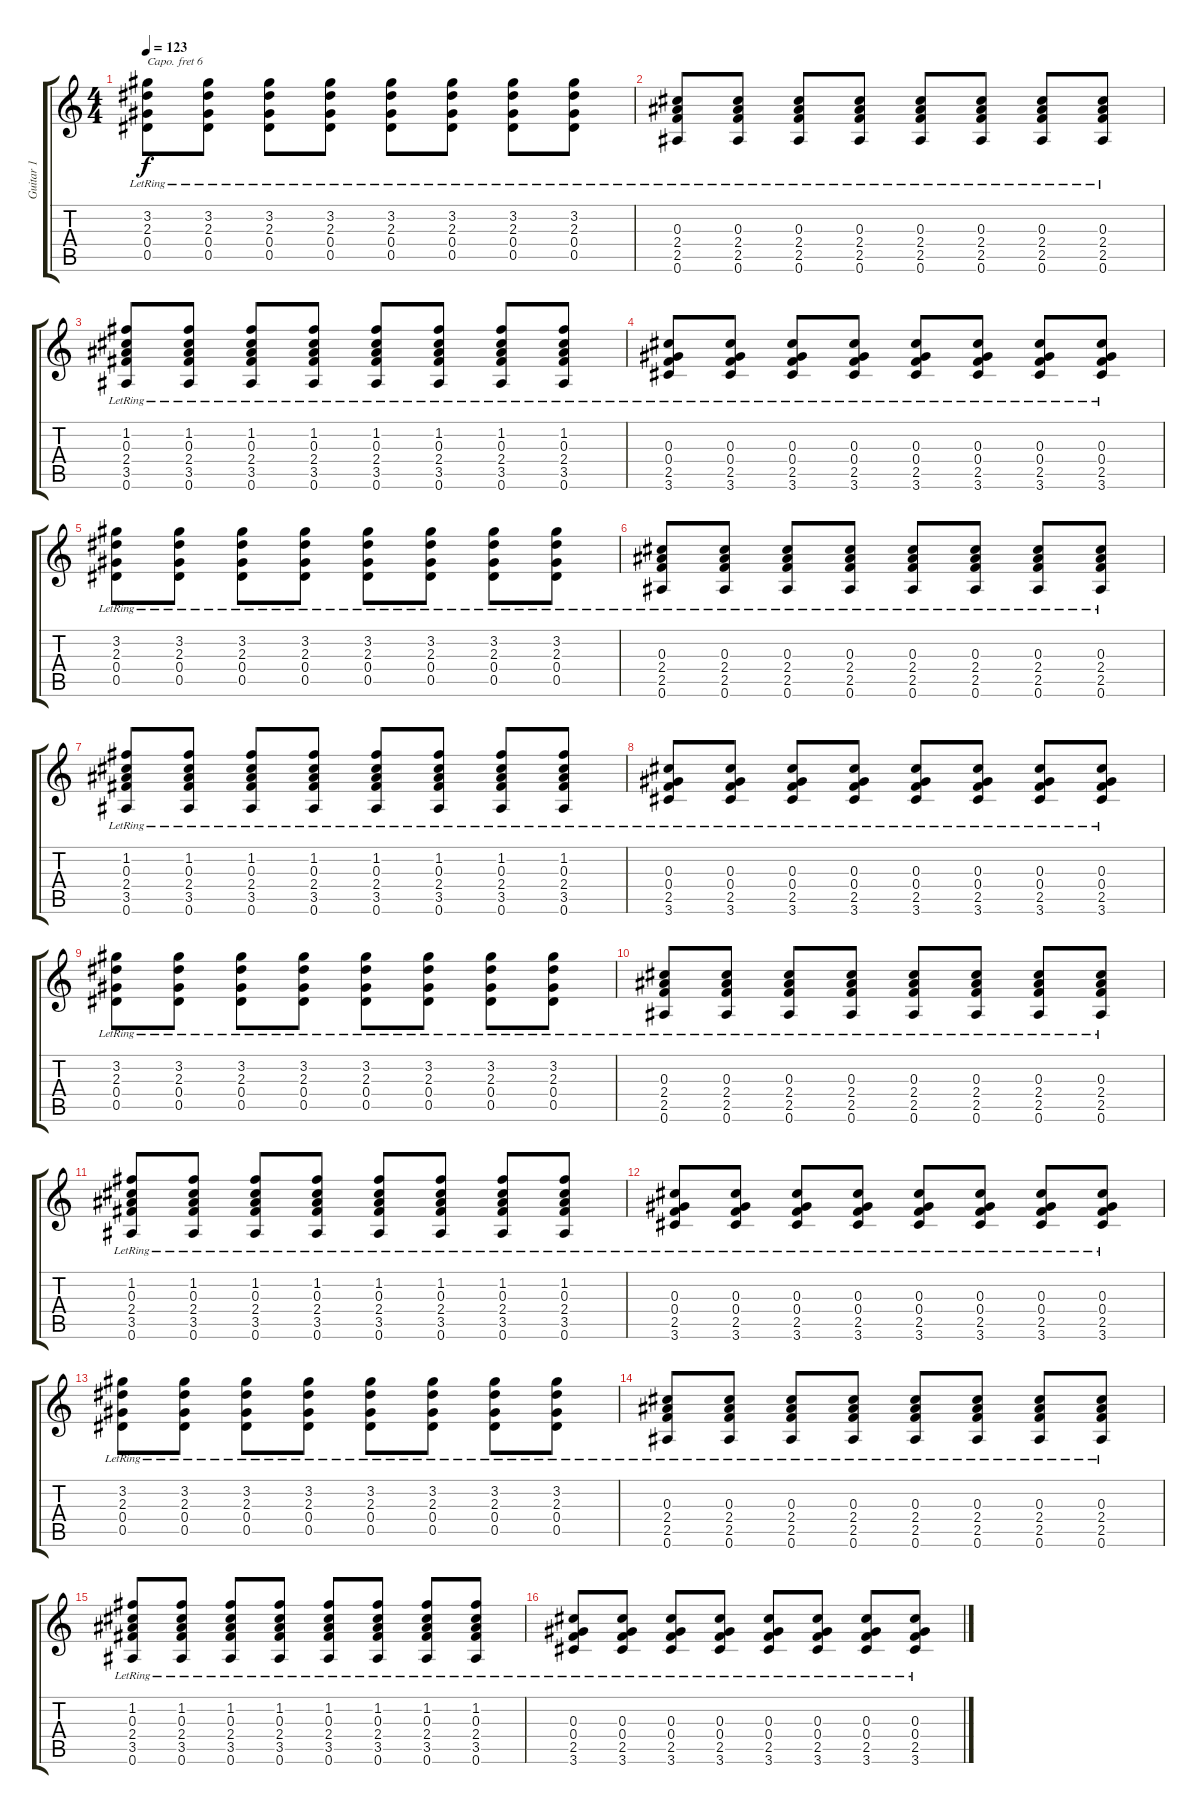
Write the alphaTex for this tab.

\track ("Guitar 1" "Guitar 1") {instrument acousticguitarsteel}
\staff {score tabs}
\capo 6
\tuning (E4 B3 G3 D3 A2 E2) {hide}
\ts (4 4)
\tempo 123
\clef g2
\ks c
(3.2{lr} 2.3{lr} 0.4{lr} 0.5{lr}).8{dy f} (3.2{lr} 2.3{lr} 0.4{lr} 0.5{lr}).8 (3.2{lr} 2.3{lr} 0.4{lr} 0.5{lr}).8 (3.2{lr} 2.3{lr} 0.4{lr} 0.5{lr}).8 (3.2{lr} 2.3{lr} 0.4{lr} 0.5{lr}).8 (3.2{lr} 2.3{lr} 0.4{lr} 0.5{lr}).8 (3.2{lr} 2.3{lr} 0.4{lr} 0.5{lr}).8 (3.2{lr} 2.3{lr} 0.4{lr} 0.5{lr}).8 |
(0.3{lr} 2.4{lr} 2.5{lr} 0.6{lr}).8 (0.3{lr} 2.4{lr} 2.5{lr} 0.6{lr}).8 (0.3{lr} 2.4{lr} 2.5{lr} 0.6{lr}).8 (0.3{lr} 2.4{lr} 2.5{lr} 0.6{lr}).8 (0.3{lr} 2.4{lr} 2.5{lr} 0.6{lr}).8 (0.3{lr} 2.4{lr} 2.5{lr} 0.6{lr}).8 (0.3{lr} 2.4{lr} 2.5{lr} 0.6{lr}).8 (0.3{lr} 2.4{lr} 2.5{lr} 0.6{lr}).8 |
(1.2{lr} 0.3{lr} 2.4{lr} 3.5{lr} 0.6{lr}).8 (1.2{lr} 0.3{lr} 2.4{lr} 3.5{lr} 0.6{lr}).8 (1.2{lr} 0.3{lr} 2.4{lr} 3.5{lr} 0.6{lr}).8 (1.2{lr} 0.3{lr} 2.4{lr} 3.5{lr} 0.6{lr}).8 (1.2{lr} 0.3{lr} 2.4{lr} 3.5{lr} 0.6{lr}).8 (1.2{lr} 0.3{lr} 2.4{lr} 3.5{lr} 0.6{lr}).8 (1.2{lr} 0.3{lr} 2.4{lr} 3.5{lr} 0.6{lr}).8 (1.2{lr} 0.3{lr} 2.4{lr} 3.5{lr} 0.6{lr}).8 |
(0.3{lr} 0.4{lr} 2.5{lr} 3.6{lr}).8 (0.3{lr} 0.4{lr} 2.5{lr} 3.6{lr}).8 (0.3{lr} 0.4{lr} 2.5{lr} 3.6{lr}).8 (0.3{lr} 0.4{lr} 2.5{lr} 3.6{lr}).8 (0.3{lr} 0.4{lr} 2.5{lr} 3.6{lr}).8 (0.3{lr} 0.4{lr} 2.5{lr} 3.6{lr}).8 (0.3{lr} 0.4{lr} 2.5{lr} 3.6{lr}).8 (0.3{lr} 0.4{lr} 2.5{lr} 3.6{lr}).8 |
(3.2{lr} 2.3{lr} 0.4{lr} 0.5{lr}).8 (3.2{lr} 2.3{lr} 0.4{lr} 0.5{lr}).8 (3.2{lr} 2.3{lr} 0.4{lr} 0.5{lr}).8 (3.2{lr} 2.3{lr} 0.4{lr} 0.5{lr}).8 (3.2{lr} 2.3{lr} 0.4{lr} 0.5{lr}).8 (3.2{lr} 2.3{lr} 0.4{lr} 0.5{lr}).8 (3.2{lr} 2.3{lr} 0.4{lr} 0.5{lr}).8 (3.2{lr} 2.3{lr} 0.4{lr} 0.5{lr}).8 |
(0.3{lr} 2.4{lr} 2.5{lr} 0.6{lr}).8 (0.3{lr} 2.4{lr} 2.5{lr} 0.6{lr}).8 (0.3{lr} 2.4{lr} 2.5{lr} 0.6{lr}).8 (0.3{lr} 2.4{lr} 2.5{lr} 0.6{lr}).8 (0.3{lr} 2.4{lr} 2.5{lr} 0.6{lr}).8 (0.3{lr} 2.4{lr} 2.5{lr} 0.6{lr}).8 (0.3{lr} 2.4{lr} 2.5{lr} 0.6{lr}).8 (0.3{lr} 2.4{lr} 2.5{lr} 0.6{lr}).8 |
(1.2{lr} 0.3{lr} 2.4{lr} 3.5{lr} 0.6{lr}).8 (1.2{lr} 0.3{lr} 2.4{lr} 3.5{lr} 0.6{lr}).8 (1.2{lr} 0.3{lr} 2.4{lr} 3.5{lr} 0.6{lr}).8 (1.2{lr} 0.3{lr} 2.4{lr} 3.5{lr} 0.6{lr}).8 (1.2{lr} 0.3{lr} 2.4{lr} 3.5{lr} 0.6{lr}).8 (1.2{lr} 0.3{lr} 2.4{lr} 3.5{lr} 0.6{lr}).8 (1.2{lr} 0.3{lr} 2.4{lr} 3.5{lr} 0.6{lr}).8 (1.2{lr} 0.3{lr} 2.4{lr} 3.5{lr} 0.6{lr}).8 |
(0.3{lr} 0.4{lr} 2.5{lr} 3.6{lr}).8 (0.3{lr} 0.4{lr} 2.5{lr} 3.6{lr}).8 (0.3{lr} 0.4{lr} 2.5{lr} 3.6{lr}).8 (0.3{lr} 0.4{lr} 2.5{lr} 3.6{lr}).8 (0.3{lr} 0.4{lr} 2.5{lr} 3.6{lr}).8 (0.3{lr} 0.4{lr} 2.5{lr} 3.6{lr}).8 (0.3{lr} 0.4{lr} 2.5{lr} 3.6{lr}).8 (0.3{lr} 0.4{lr} 2.5{lr} 3.6{lr}).8 |
(3.2{lr} 2.3{lr} 0.4{lr} 0.5{lr}).8 (3.2{lr} 2.3{lr} 0.4{lr} 0.5{lr}).8 (3.2{lr} 2.3{lr} 0.4{lr} 0.5{lr}).8 (3.2{lr} 2.3{lr} 0.4{lr} 0.5{lr}).8 (3.2{lr} 2.3{lr} 0.4{lr} 0.5{lr}).8 (3.2{lr} 2.3{lr} 0.4{lr} 0.5{lr}).8 (3.2{lr} 2.3{lr} 0.4{lr} 0.5{lr}).8 (3.2{lr} 2.3{lr} 0.4{lr} 0.5{lr}).8 |
(0.3{lr} 2.4{lr} 2.5{lr} 0.6{lr}).8 (0.3{lr} 2.4{lr} 2.5{lr} 0.6{lr}).8 (0.3{lr} 2.4{lr} 2.5{lr} 0.6{lr}).8 (0.3{lr} 2.4{lr} 2.5{lr} 0.6{lr}).8 (0.3{lr} 2.4{lr} 2.5{lr} 0.6{lr}).8 (0.3{lr} 2.4{lr} 2.5{lr} 0.6{lr}).8 (0.3{lr} 2.4{lr} 2.5{lr} 0.6{lr}).8 (0.3{lr} 2.4{lr} 2.5{lr} 0.6{lr}).8 |
(1.2{lr} 0.3{lr} 2.4{lr} 3.5{lr} 0.6{lr}).8 (1.2{lr} 0.3{lr} 2.4{lr} 3.5{lr} 0.6{lr}).8 (1.2{lr} 0.3{lr} 2.4{lr} 3.5{lr} 0.6{lr}).8 (1.2{lr} 0.3{lr} 2.4{lr} 3.5{lr} 0.6{lr}).8 (1.2{lr} 0.3{lr} 2.4{lr} 3.5{lr} 0.6{lr}).8 (1.2{lr} 0.3{lr} 2.4{lr} 3.5{lr} 0.6{lr}).8 (1.2{lr} 0.3{lr} 2.4{lr} 3.5{lr} 0.6{lr}).8 (1.2{lr} 0.3{lr} 2.4{lr} 3.5{lr} 0.6{lr}).8 |
(0.3{lr} 0.4{lr} 2.5{lr} 3.6{lr}).8 (0.3{lr} 0.4{lr} 2.5{lr} 3.6{lr}).8 (0.3{lr} 0.4{lr} 2.5{lr} 3.6{lr}).8 (0.3{lr} 0.4{lr} 2.5{lr} 3.6{lr}).8 (0.3{lr} 0.4{lr} 2.5{lr} 3.6{lr}).8 (0.3{lr} 0.4{lr} 2.5{lr} 3.6{lr}).8 (0.3{lr} 0.4{lr} 2.5{lr} 3.6{lr}).8 (0.3{lr} 0.4{lr} 2.5{lr} 3.6{lr}).8 |
(3.2{lr} 2.3{lr} 0.4{lr} 0.5{lr}).8 (3.2{lr} 2.3{lr} 0.4{lr} 0.5{lr}).8 (3.2{lr} 2.3{lr} 0.4{lr} 0.5{lr}).8 (3.2{lr} 2.3{lr} 0.4{lr} 0.5{lr}).8 (3.2{lr} 2.3{lr} 0.4{lr} 0.5{lr}).8 (3.2{lr} 2.3{lr} 0.4{lr} 0.5{lr}).8 (3.2{lr} 2.3{lr} 0.4{lr} 0.5{lr}).8 (3.2{lr} 2.3{lr} 0.4{lr} 0.5{lr}).8 |
(0.3{lr} 2.4{lr} 2.5{lr} 0.6{lr}).8 (0.3{lr} 2.4{lr} 2.5{lr} 0.6{lr}).8 (0.3{lr} 2.4{lr} 2.5{lr} 0.6{lr}).8 (0.3{lr} 2.4{lr} 2.5{lr} 0.6{lr}).8 (0.3{lr} 2.4{lr} 2.5{lr} 0.6{lr}).8 (0.3{lr} 2.4{lr} 2.5{lr} 0.6{lr}).8 (0.3{lr} 2.4{lr} 2.5{lr} 0.6{lr}).8 (0.3{lr} 2.4{lr} 2.5{lr} 0.6{lr}).8 |
(1.2{lr} 0.3{lr} 2.4{lr} 3.5{lr} 0.6{lr}).8 (1.2{lr} 0.3{lr} 2.4{lr} 3.5{lr} 0.6{lr}).8 (1.2{lr} 0.3{lr} 2.4{lr} 3.5{lr} 0.6{lr}).8 (1.2{lr} 0.3{lr} 2.4{lr} 3.5{lr} 0.6{lr}).8 (1.2{lr} 0.3{lr} 2.4{lr} 3.5{lr} 0.6{lr}).8 (1.2{lr} 0.3{lr} 2.4{lr} 3.5{lr} 0.6{lr}).8 (1.2{lr} 0.3{lr} 2.4{lr} 3.5{lr} 0.6{lr}).8 (1.2{lr} 0.3{lr} 2.4{lr} 3.5{lr} 0.6{lr}).8 |
(0.3{lr} 0.4{lr} 2.5{lr} 3.6{lr}).8 (0.3{lr} 0.4{lr} 2.5{lr} 3.6{lr}).8 (0.3{lr} 0.4{lr} 2.5{lr} 3.6{lr}).8 (0.3{lr} 0.4{lr} 2.5{lr} 3.6{lr}).8 (0.3{lr} 0.4{lr} 2.5{lr} 3.6{lr}).8 (0.3{lr} 0.4{lr} 2.5{lr} 3.6{lr}).8 (0.3{lr} 0.4{lr} 2.5{lr} 3.6{lr}).8 (0.3{lr} 0.4{lr} 2.5{lr} 3.6{lr}).8
